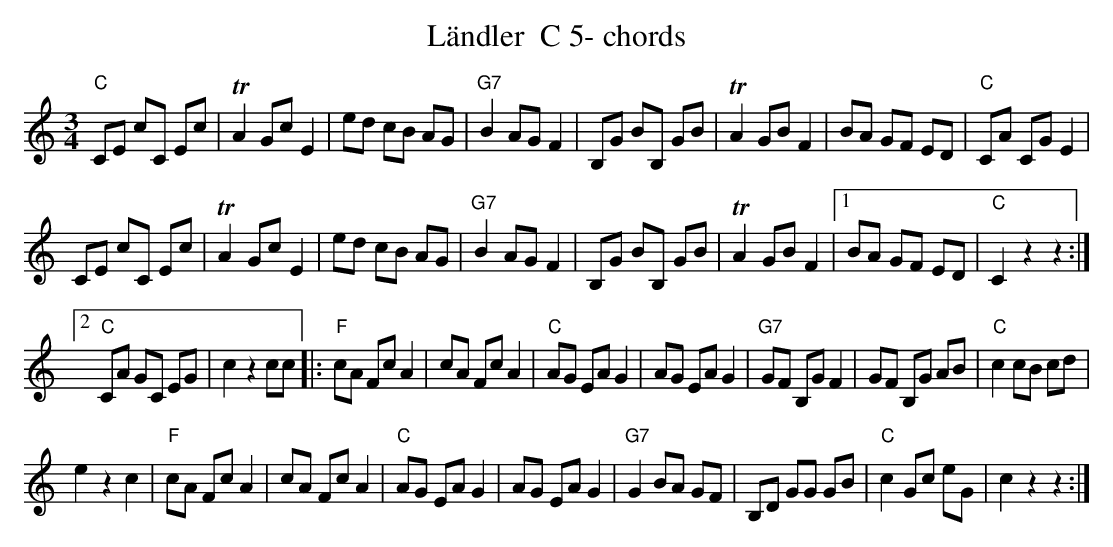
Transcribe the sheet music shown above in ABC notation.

X:1
T:L\"andler  C 5- chords
M:3/4
L:1/8
K:Cmaj%%MIDI gchordon
"C"CE cC Ec | TA2 Gc E2 | ed cB AG | "G7"B2AG F2 | B,G BB, GB | TA2 GB F2 | BA GF ED | "C"CA CG E2 |
CE cC Ec | TA2 Gc E2 | ed cB AG | "G7"B2 AG F2 | B,G BB, GB | TA2 GB F2 |1 BA GF ED | "C"C2 z2z2 :|2
"C"CA GC EG | c2z2cc |: "F"cA Fc A2 | cA Fc A2 | "C"AG EA G2 | AG EA G2 | "G7"GF B,G F2 | GF B,G AB | "C"c2 cB cd |
e2z2c2 | "F"cA Fc A2 | cA Fc A2 | "C"AG EA G2 | AG EA G2 | "G7"G2 BA GF | B,D GG GB | "C"c2 Gc eG | c2z2z2 :|
